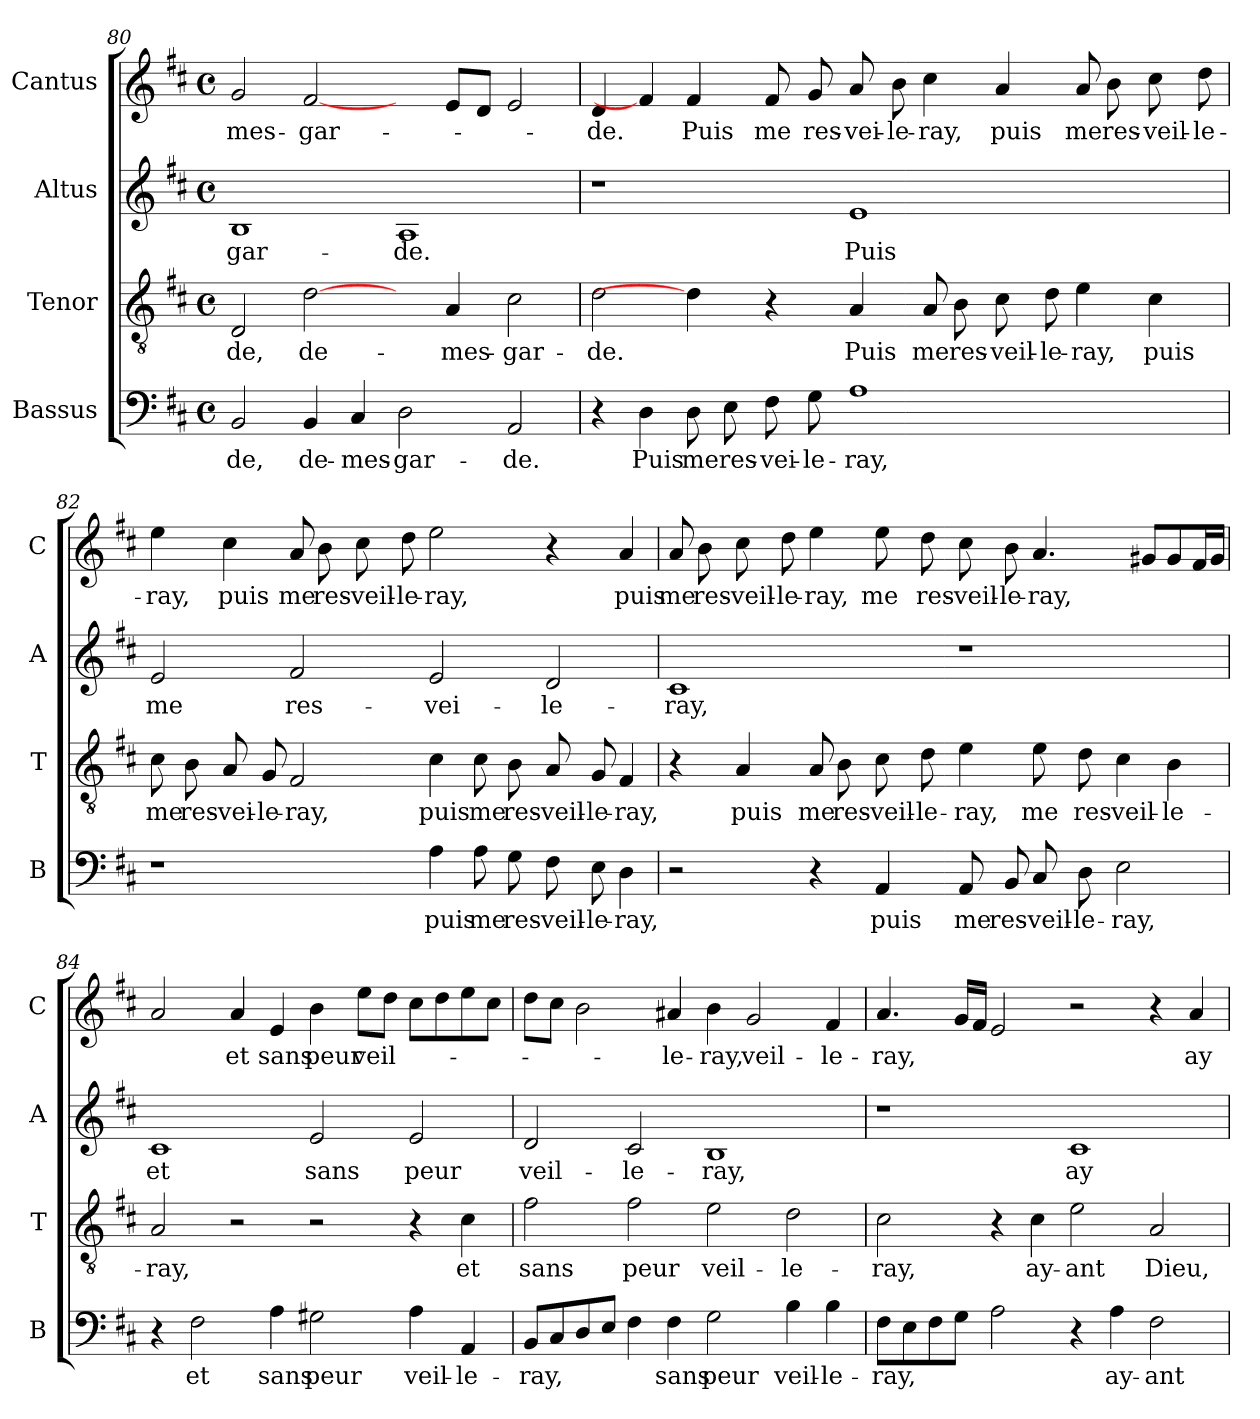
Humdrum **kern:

**kern	**text	**kern	**text	**kern	**text	**kern	**text
*part4	*part4	*part3	*part3	*part2	*part2	*part1	*part1
*staff4	*staff4	*staff3	*staff3	*staff2	*staff2	*staff1	*staff1
*I"Bassus	*	*I"Tenor	*	*I"Altus	*	*I"Cantus	*
*I'B	*	*I'T	*	*I'A	*	*I'C	*
!!LO:LB:g=z
*clefF4	*	*clefGv2	*	*clefG2	*	*clefG2	*
*k[f#c#]	*	*k[f#c#]	*	*k[f#c#]	*	*k[f#c#]	*
*D:	*	*D:	*	*D:	*	*D:	*
*M4/4	*	*M4/4	*	*M4/4	*	*M4/4	*
*met(c)	*	*met(c)	*	*met(c)	*	*met(c)	*
=80	=80	=80	=80	=80	=80	=80	=80
!	!LO:LY:b	!	!LO:LY:b	!	!LO:LY:b	!	!LO:LY:b
2BB/	-de,	2D/	-de,	1B	-gar-	2g/	mes-
!	!LO:LY:b	!	!LO:LY:b	!	!	!	!LO:LY:b
4BB/	de-	[2d\	de-	.	.	[2f#/	-gar-
!	!LO:LY:b	!	!	!	!	!	!
4C#/	-mes-	.	.	.	.	.	.
!	!LO:LY:b	!	!	!	!LO:LY:b	!	!
2D\	-gar-	4ryy	.	1A	-de.	4ryy	.
!	!	!	!LO:LY:b	!	!	!	!
.	.	4A/	-mes-	.	.	8e/L	.
.	.	.	.	.	.	8d/J	.
!	!LO:LY:b	!	!LO:LY:b	!	!	!	!
2AA/	-de.	2c#\	-gar-	.	.	2e/	.
=81	=81	=81	=81	=81	=81	=81	=81
!	!	!	!LO:LY:b	!	!	!	!LO:LY:b
4r	.	2d\	-de.	1r	.	4d/	-de.
!	!LO:LY:b	!	!	!	!	!	!
4D\	Puis	.	.	.	.	4f#/]	.
!	!LO:LY:b	!	!	!	!	!	!LO:LY:b
8D\	me	4d\]	.	.	.	4f#/	Puis
!	!LO:LY:b	!	!	!	!	!	!
8E\	res-	.	.	.	.	.	.
!	!LO:LY:b	!	!	!	!	!	!LO:LY:b
8F#\	-vei-	4r	.	.	.	8f#/	me
!	!LO:LY:b	!	!	!	!	!	!LO:LY:b
8G\	-le-	.	.	.	.	8g/	res-
!	!LO:LY:b	!	!LO:LY:b	!	!LO:LY:b	!	!LO:LY:b
1A	-ray,	4A/	Puis	1e	Puis	8a/	-vei-
!	!	!	!	!	!	!	!LO:LY:b
.	.	.	.	.	.	8b\	-le-
!	!	!	!LO:LY:b	!	!	!	!LO:LY:b
.	.	8A/	me	.	.	4cc#\	-ray,
!	!	!	!LO:LY:b	!	!	!	!
.	.	8B\	res-	.	.	.	.
!	!	!	!LO:LY:b	!	!	!	!LO:LY:b
.	.	8c#\	-veil-	.	.	4a/	puis
!	!	!	!LO:LY:b	!	!	!	!
.	.	8d\	-le-	.	.	.	.
!	!	!	!LO:LY:b	!	!	!	!LO:LY:b
.	.	4e\	-ray,	.	.	8a/	me
!	!	!	!	!	!	!	!LO:LY:b
.	.	.	.	.	.	8b\	res-
!	!	!	!LO:LY:b	!	!	!	!LO:LY:b
4ryy	.	4c#\	puis	4ryy	.	8cc#\	-veil-
!	!	!	!	!	!	!	!LO:LY:b
.	.	.	.	.	.	8dd\	-le-
=82	=82	=82	=82	=82	=82	=82	=82
!	!	!	!LO:LY:b	!	!LO:LY:b	!	!LO:LY:b
1r	.	8c#\	me	2e/	me	4ee\	-ray,
!	!	!	!LO:LY:b	!	!	!	!
.	.	8B\	res-	.	.	.	.
!	!	!	!LO:LY:b	!	!	!	!LO:LY:b
.	.	8A/	-vei-	.	.	4cc#\	puis
!	!	!	!LO:LY:b	!	!	!	!
.	.	8G/	-le-	.	.	.	.
!	!	!	!LO:LY:b	!	!LO:LY:b	!	!LO:LY:b
.	.	2F#/	-ray,	2f#/	res-	8a/	me
!	!	!	!	!	!	!	!LO:LY:b
.	.	.	.	.	.	8b\	res-
!	!	!	!	!	!	!	!LO:LY:b
.	.	.	.	.	.	8cc#\	-veil-
!	!	!	!	!	!	!	!LO:LY:b
.	.	.	.	.	.	8dd\	-le-
!	!LO:LY:b	!	!LO:LY:b	!	!LO:LY:b	!	!LO:LY:b
4A\	puis	4c#\	puis	2e/	-vei-	2ee\	-ray,
!	!LO:LY:b	!	!LO:LY:b	!	!	!	!
8A\	me	8c#\	me	.	.	.	.
!	!LO:LY:b	!	!LO:LY:b	!	!	!	!
8G\	res-	8B\	res-	.	.	.	.
!	!LO:LY:b	!	!LO:LY:b	!	!LO:LY:b	!	!
8F#\	-veil-	8A/	-veil-	2d/	-le-	4r	.
!	!LO:LY:b	!	!LO:LY:b	!	!	!	!
8E\	-le-	8G/	-le-	.	.	.	.
!	!LO:LY:b	!	!LO:LY:b	!	!	!	!LO:LY:b
4D\	-ray,	4F#/	-ray,	.	.	4a/	puis
!!LO:PB:g=z
=83	=83	=83	=83	=83	=83	=83	=83
!	!	!	!	!	!LO:LY:b	!	!LO:LY:b
2r	.	4r	.	1c#	-ray,	8a/	me
!	!	!	!	!	!	!	!LO:LY:b
.	.	.	.	.	.	8b\	res-
!	!	!	!LO:LY:b	!	!	!	!LO:LY:b
.	.	4A/	puis	.	.	8cc#\	-veil-
!	!	!	!	!	!	!	!LO:LY:b
.	.	.	.	.	.	8dd\	-le-
!	!	!	!LO:LY:b	!	!	!	!LO:LY:b
4r	.	8A/	me	.	.	4ee\	-ray,
!	!	!	!LO:LY:b	!	!	!	!
.	.	8B\	res-	.	.	.	.
!	!LO:LY:b	!	!LO:LY:b	!	!	!	!LO:LY:b
4AA/	puis	8c#\	-veil-	.	.	8ee\	me
!	!	!	!LO:LY:b	!	!	!	!LO:LY:b
.	.	8d\	-le-	.	.	8dd\	res-
!	!LO:LY:b	!	!LO:LY:b	!	!	!	!LO:LY:b
8AA/	me	4e\	-ray,	1r	.	8cc#\	-veil-
!	!LO:LY:b	!	!	!	!	!	!LO:LY:b
8BB/	res-	.	.	.	.	8b\	-le-
!	!LO:LY:b	!	!LO:LY:b	!	!	!	!LO:LY:b
8C#/	-veil-	8e\	me	.	.	4.a/	-ray,
!	!LO:LY:b	!	!LO:LY:b	!	!	!	!
8D\	-le-	8d\	res-	.	.	.	.
!	!LO:LY:b	!	!LO:LY:b	!	!	!	!
2E\	-ray,	4c#\	-veil-	.	.	.	.
.	.	.	.	.	.	8g#X/L	.
!	!	!	!LO:LY:b	!	!	!	!
.	.	4B\	-le-	.	.	8g#/	.
.	.	.	.	.	.	16f#/L	.
.	.	.	.	.	.	16g#/JJ	.
=84	=84	=84	=84	=84	=84	=84	=84
!	!	!	!LO:LY:b	!	!LO:LY:b	!	!
4r	.	2A/	-ray,	1c#	et	2a/	.
!	!LO:LY:b	!	!	!	!	!	!
2F#\	et	.	.	.	.	.	.
!	!	!	!	!	!	!	!LO:LY:b
.	.	2r	.	.	.	4a/	et
!	!LO:LY:b	!	!	!	!	!	!LO:LY:b
4A\	sans	.	.	.	.	4e/	sans
!	!LO:LY:b	!	!	!	!LO:LY:b	!	!LO:LY:b
2G#X\	peur	2r	.	2e/	sans	4b\	peur
!	!	!	!	!	!	!	!LO:LY:b
.	.	.	.	.	.	8ee\L	veil-
.	.	.	.	.	.	8dd\J	.
!	!LO:LY:b	!	!	!	!LO:LY:b	!	!
4A\	veil-	4r	.	2e/	peur	8cc#\L	.
.	.	.	.	.	.	8dd\	.
!	!LO:LY:b	!	!LO:LY:b	!	!	!	!
4AA/	-le-	4c#\	et	.	.	8ee\	.
.	.	.	.	.	.	8cc#\J	.
=85	=85	=85	=85	=85	=85	=85	=85
!	!LO:LY:b	!	!LO:LY:b	!	!LO:LY:b	!	!
8BB/L	-ray,	2f#\	sans	2d/	veil-	8dd\L	.
8C#/	.	.	.	.	.	8cc#\J	.
8D/	.	.	.	.	.	2b\	.
8E/J	.	.	.	.	.	.	.
!	!	!	!LO:LY:b	!	!LO:LY:b	!	!
4F#\	.	2f#\	peur	2c#/	-le-	.	.
!	!LO:LY:b	!	!	!	!	!	!LO:LY:b
4F#\	sans	.	.	.	.	4a#X/	-le-
!	!LO:LY:b	!	!LO:LY:b	!	!LO:LY:b	!	!LO:LY:b
2G\	peur	2e\	veil-	1B	-ray,	4b\	-ray,
!	!	!	!	!	!	!	!LO:LY:b
.	.	.	.	.	.	2g/	veil-
!	!LO:LY:b	!	!LO:LY:b	!	!	!	!
4B\	veil-	2d\	-le-	.	.	.	.
!	!LO:LY:b	!	!	!	!	!	!LO:LY:b
4B\	-le-	.	.	.	.	4f#/	-le-
!!LO:LB:g=z
=86	=86	=86	=86	=86	=86	=86	=86
!	!LO:LY:b	!	!LO:LY:b	!	!	!	!LO:LY:b
8F#\L	-ray,	2c#\	-ray,	1r	.	4.a/	-ray,
8E\	.	.	.	.	.	.	.
8F#\	.	.	.	.	.	.	.
8G\J	.	.	.	.	.	16g/LL	.
.	.	.	.	.	.	16f#/JJ	.
2A\	.	4r	.	.	.	2e/	.
!	!	!	!LO:LY:b	!	!	!	!
.	.	4c#\	ay-	.	.	.	.
!	!	!	!LO:LY:b	!	!LO:LY:b	!	!
4r	.	2e\	-ant	1c#	ay-	2r	.
!	!LO:LY:b	!	!	!	!	!	!
4A\	ay-	.	.	.	.	.	.
!	!LO:LY:b	!	!LO:LY:b	!	!	!	!
2F#\	-ant	2A/	Dieu,	.	.	4r	.
!	!	!	!	!	!	!	!LO:LY:b
.	.	.	.	.	.	4a/	ay-
=	=	=	=	=	=	=	=
*-	*-	*-	*-	*-	*-	*-	*-
